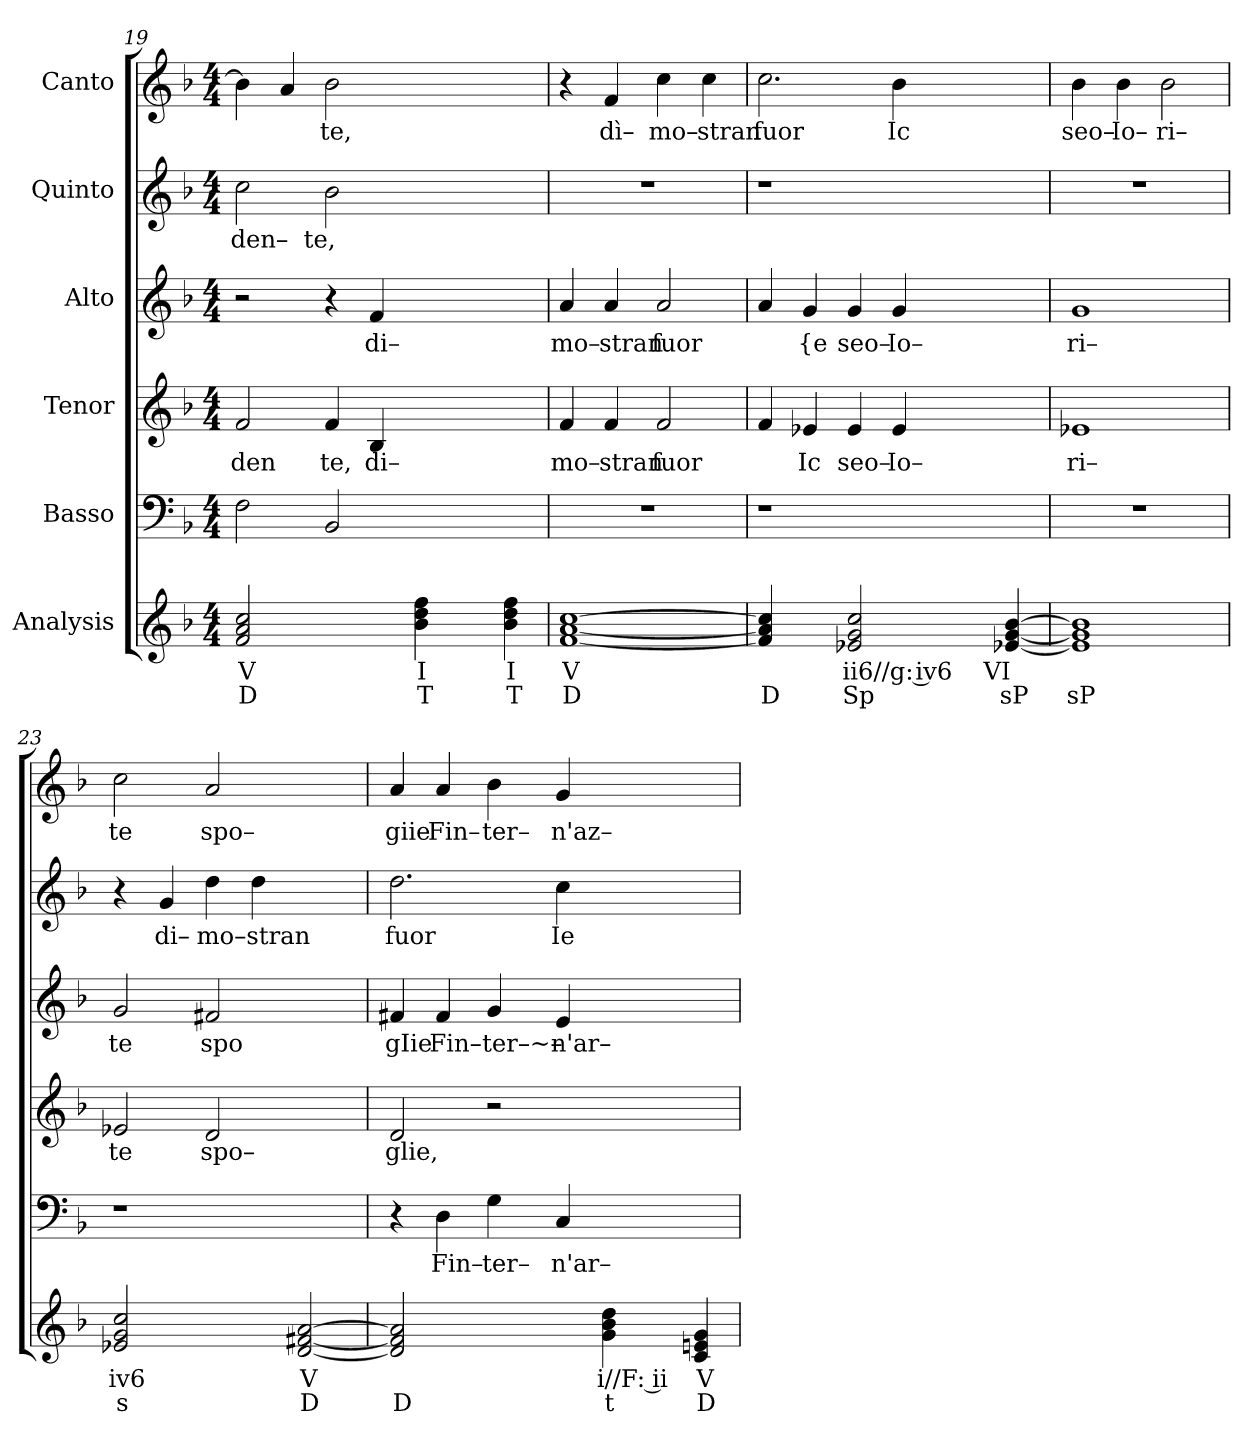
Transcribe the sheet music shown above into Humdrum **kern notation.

**kern	**text	**text	**kern	**text	**kern	**text	**kern	**text	**kern	**text	**kern	**text
*part6	*part6	*part6	*part5	*part5	*part4	*part4	*part3	*part3	*part2	*part2	*part1	*part1
*staff6	*staff6	*staff6	*staff5	*staff5	*staff4	*staff4	*staff3	*staff3	*staff2	*staff2	*staff1	*staff1
*I"Analysis	*	*	*I"Basso	*	*I"Tenor	*	*I"Alto	*	*I"Quinto	*	*I"Canto	*
*	*	*	*clefF4	*	*clefG2	*	*clefG2	*	*clefG2	*	*clefG2	*
*k[b-]	*	*	*k[b-]	*	*k[b-]	*	*k[b-]	*	*k[b-]	*	*k[b-]	*
*	*	*	*F:	*	*F:	*	*F:	*	*F:	*	*F:	*
*M4/4	*	*	*M4/4	*	*M4/4	*	*M4/4	*	*M4/4	*	*M4/4	*
=19	=19	=19	=19	=19	=19	=19	=19	=19	=19	=19	=19	=19
!	!	!	!	!	!	!LO:LY:b	!	!	!	!	!	!
!	!	!	!	!	!	!	!	!	!	!LO:LY:b	!	!
2f 2a 2cc	V	D	2F\	.	2f/	den	2r	.	2cc\	den–	4b-\]	.
.	.	.	.	.	.	.	.	.	.	.	4a/	.
!	!	!	!	!	!	!LO:LY:b	!	!	!	!	!	!
!	!	!	!	!	!	!	!	!	!	!LO:LY:b	!	!
!	!	!	!	!	!	!	!	!	!	!	!	!LO:LY:b
2ryy	.	.	2BB-/	.	4f/	te,	4r	.	2b-\	te,	2b-\	te,
!	!	!	!	!	!	!LO:LY:b	!	!	!	!	!	!
!	!	!	!	!	!	!	!	!LO:LY:b	!	!	!	!
.	.	.	.	.	4B-/	di–	4f/	di–	.	.	.	.
4b- 4dd 4ff	I	T	2.ryy	.	2.ryy	.	2.ryy	.	2.ryy	.	2.ryy	.
4ryy	.	.	.	.	.	.	.	.	.	.	.	.
4b- 4dd 4ff	I	T	.	.	.	.	.	.	.	.	.	.
=20	=20	=20	=20	=20	=20	=20	=20	=20	=20	=20	=20	=20
!	!	!	!	!	!	!LO:LY:b	!	!	!	!	!	!
!	!	!	!	!	!	!	!	!LO:LY:b	!	!	!	!
[1f [1a [1cc	V	D	1r	.	4f/	mo–	4a/	mo–	1r	.	4r	.
!	!	!	!	!	!	!LO:LY:b	!	!	!	!	!	!
!	!	!	!	!	!	!	!	!LO:LY:b	!	!	!	!
!	!	!	!	!	!	!	!	!	!	!	!	!LO:LY:b
.	.	.	.	.	4f/	stran	4a/	stran	.	.	4f/	dì–
!	!	!	!	!	!	!LO:LY:b	!	!	!	!	!	!
!	!	!	!	!	!	!	!	!LO:LY:b	!	!	!	!
!	!	!	!	!	!	!	!	!	!	!	!	!LO:LY:b
.	.	.	.	.	2f/	fuor	2a/	fuor	.	.	4cc\	mo–
!	!	!	!	!	!	!	!	!	!	!	!	!LO:LY:b
.	.	.	.	.	.	.	.	.	.	.	4cc\	stran
=21	=21	=21	=21	=21	=21	=21	=21	=21	=21	=21	=21	=21
!	!	!	!	!	!	!	!	!	!	!	!	!LO:LY:b
4f] 4a] 4cc]	.	D	1r	.	4f/	.	4a/	.	1r	.	2.cc\	fuor
!	!	!	!	!	!	!LO:LY:b	!	!	!	!	!	!
!	!	!	!	!	!	!	!	!LO:LY:b	!	!	!	!
4ryy	.	.	.	.	4e-X/	Ic	4g/	{e	.	.	.	.
!	!	!	!	!	!	!LO:LY:b	!	!	!	!	!	!
!	!	!	!	!	!	!	!	!LO:LY:b	!	!	!	!
2e-X 2g 2cc	ii6//g: iv6	Sp	.	.	4e-/	seo–	4g/	seo–	.	.	.	.
!	!	!	!	!	!	!LO:LY:b	!	!	!	!	!	!
!	!	!	!	!	!	!	!	!LO:LY:b	!	!	!	!
!	!	!	!	!	!	!	!	!	!	!	!	!LO:LY:b
.	.	.	.	.	4e-/	Io–	4g/	Io–	.	.	4b-\	Ic
2ryy	.	.	2.ryy	.	2.ryy	.	2.ryy	.	2.ryy	.	2.ryy	.
[4e-X [4g [4b-	VI	sP	.	.	.	.	.	.	.	.	.	.
=22	=22	=22	=22	=22	=22	=22	=22	=22	=22	=22	=22	=22
!	!	!	!	!	!	!LO:LY:b	!	!	!	!	!	!
!	!	!	!	!	!	!	!	!LO:LY:b	!	!	!	!
!	!	!	!	!	!	!	!	!	!	!	!	!LO:LY:b
1e-] 1g] 1b-]	.	sP	1r	.	1e-X	ri–	1g	ri–	1r	.	4b-\	seo–
!	!	!	!	!	!	!	!	!	!	!	!	!LO:LY:b
.	.	.	.	.	.	.	.	.	.	.	4b-\	Io–
!	!	!	!	!	!	!	!	!	!	!	!	!LO:LY:b
.	.	.	.	.	.	.	.	.	.	.	2b-\	ri–
=23	=23	=23	=23	=23	=23	=23	=23	=23	=23	=23	=23	=23
!	!	!	!	!	!	!LO:LY:b	!	!	!	!	!	!
!	!	!	!	!	!	!	!	!LO:LY:b	!	!	!	!
!	!	!	!	!	!	!	!	!	!	!	!	!LO:LY:b
2e-X 2g 2cc	iv6	s	1r	.	2e-X/	te	2g/	te	4r	.	2cc\	te
!	!	!	!	!	!	!	!	!	!	!LO:LY:b	!	!
.	.	.	.	.	.	.	.	.	4g/	di–	.	.
!	!	!	!	!	!	!LO:LY:b	!	!	!	!	!	!
!	!	!	!	!	!	!	!	!LO:LY:b	!	!	!	!
!	!	!	!	!	!	!	!	!	!	!LO:LY:b	!	!
!	!	!	!	!	!	!	!	!	!	!	!	!LO:LY:b
2ryy	.	.	.	.	2d/	spo–	2f#X/	spo	4dd\	mo–	2a/	spo–
!	!	!	!	!	!	!	!	!	!	!LO:LY:b	!	!
.	.	.	.	.	.	.	.	.	4dd\	stran	.	.
[2d [2f#X [2a	V	D	2ryy	.	2ryy	.	2ryy	.	2ryy	.	2ryy	.
=24	=24	=24	=24	=24	=24	=24	=24	=24	=24	=24	=24	=24
!	!	!	!	!	!	!LO:LY:b	!	!	!	!	!	!
!	!	!	!	!	!	!	!	!LO:LY:b	!	!	!	!
!	!	!	!	!	!	!	!	!	!	!LO:LY:b	!	!
!	!	!	!	!	!	!	!	!	!	!	!	!LO:LY:b
2d] 2f#] 2a]	.	D	4r	.	2d/	glie,	4f#X/	gIie	2.dd\	fuor	4a/	giie
!	!	!	!	!LO:LY:b	!	!	!	!	!	!	!	!
!	!	!	!	!	!	!	!	!LO:LY:b	!	!	!	!
!	!	!	!	!	!	!	!	!	!	!	!	!LO:LY:b
.	.	.	4D\	Fin–	.	.	4f#/	Fin–	.	.	4a/	Fin–
!	!	!	!	!LO:LY:b	!	!	!	!	!	!	!	!
!	!	!	!	!	!	!	!	!LO:LY:b	!	!	!	!
!	!	!	!	!	!	!	!	!	!	!	!	!LO:LY:b
2ryy	.	.	4G\	ter–	2r	.	4g/	ter–~–	.	.	4b-\	ter–
!	!	!	!	!LO:LY:b	!	!	!	!	!	!	!	!
!	!	!	!	!	!	!	!	!LO:LY:b	!	!	!	!
!	!	!	!	!	!	!	!	!	!	!LO:LY:b	!	!
!	!	!	!	!	!	!	!	!	!	!	!	!LO:LY:b
.	.	.	4C/	n'ar–	.	.	4e/	n'ar–	4cc\	Ie	4g/	n'az–
4g 4b- 4dd	i//F: ii	t	2.ryy	.	2.ryy	.	2.ryy	.	2.ryy	.	2.ryy	.
4ryy	.	.	.	.	.	.	.	.	.	.	.	.
4c 4en 4g	V	D	.	.	.	.	.	.	.	.	.	.
=	=	=	=	=	=	=	=	=	=	=	=	=
*-	*-	*-	*-	*-	*-	*-	*-	*-	*-	*-	*-	*-
